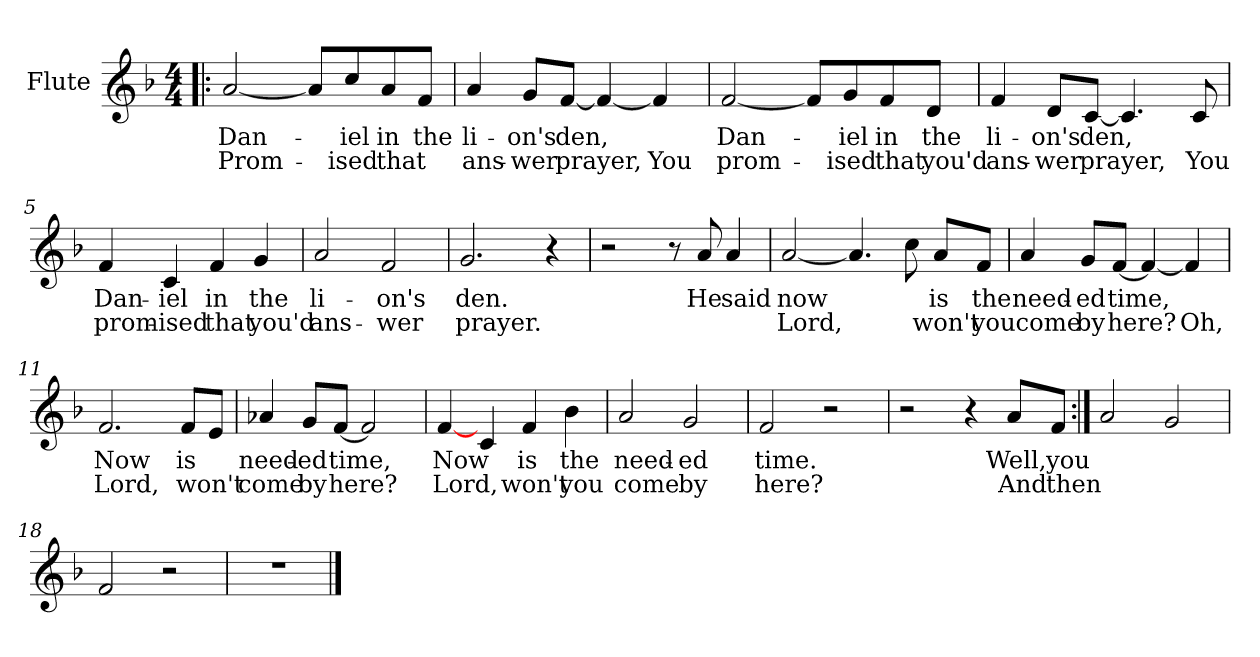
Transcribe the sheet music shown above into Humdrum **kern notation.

**kern	**text	**text
*part1	*part1	*part1
*staff1	*staff1	*staff1
*I"Flute	*	*
*I'Flu	*	*
*clefG2	*	*
*k[b-]	*	*
*F:	*	*
*M4/4	*	*
=1!|:	=1!|:	=1!|:
!	!LO:LY:b	!LO:LY:b
[<2a/	Dan-	Prom-
8a/L]	.	.
!	!LO:LY:b	!LO:LY:b
8cc/	-iel	-ised
!	!LO:LY:b	!LO:LY:b
8a/	in	that
!	!LO:LY:b	!
8f/J	the	.
=2	=2	=2
!	!LO:LY:b	!LO:LY:b
4a/	li-	ans-
!	!LO:LY:b	!LO:LY:b
8g/L	-on's	-wer
!	!LO:LY:b	!LO:LY:b
[<8f/J	den,	prayer,
4f/_	.	.
!	!	!LO:LY:b
4f/]	.	You
=3	=3	=3
!	!LO:LY:b	!LO:LY:b
[<2f/	Dan-	prom-
8f/L]	.	.
!	!LO:LY:b	!LO:LY:b
8g/	-iel	-ised
!	!LO:LY:b	!LO:LY:b
8f/	in	that
!	!LO:LY:b	!LO:LY:b
8d/J	the	you'd
=4	=4	=4
!	!LO:LY:b	!LO:LY:b
4f/	li-	ans-
!	!LO:LY:b	!LO:LY:b
8d/L	-on's	-wer
!	!LO:LY:b	!LO:LY:b
[<8c/J	den,	prayer,
4.c/]	.	.
!	!	!LO:LY:b
8c/	.	You
!!LO:LB:g=z
=5	=5	=5
!	!LO:LY:b	!LO:LY:b
4f/	Dan-	prom-
!	!LO:LY:b	!LO:LY:b
4c/	-iel	-ised
!	!LO:LY:b	!LO:LY:b
4f/	in	that
!	!LO:LY:b	!LO:LY:b
4g/	the	you'd
=6	=6	=6
!	!LO:LY:b	!LO:LY:b
2a/	li-	ans-
!	!LO:LY:b	!LO:LY:b
2f/	-on's	-wer
=7	=7	=7
!	!LO:LY:b	!LO:LY:b
2.g/	den.	prayer.
4r	.	.
=8	=8	=8
2r	.	.
8r	.	.
!	!LO:LY:b	!
8a/	He	.
!	!LO:LY:b	!
4a/	said	.
!!LO:LB:g=z
=9	=9	=9
!	!LO:LY:b	!LO:LY:b
[<2a/	now	Lord,
4.a/]	.	.
8cc\	.	.
!	!LO:LY:b	!LO:LY:b
8a/L	is	won't
!	!LO:LY:b	!LO:LY:b
8f/J	the	you
=10	=10	=10
!	!LO:LY:b	!LO:LY:b
4a/	need-	come
!	!LO:LY:b	!LO:LY:b
8g/L	-ed	by
!	!LO:LY:b	!LO:LY:b
[>8f/J	time,	here?
4f/_	.	.
!	!	!LO:LY:b
4f/]	.	Oh,
=11	=11	=11
!	!LO:LY:b	!LO:LY:b
2.f/	Now	Lord,
!	!LO:LY:b	!LO:LY:b
8f/L	is	won't
8e/J	.	.
=12	=12	=12
!	!LO:LY:b	!LO:LY:b
4a-X/	need-	come
!	!LO:LY:b	!LO:LY:b
8g/L	-ed	by
!	!LO:LY:b	!LO:LY:b
[<8f/J	time,	here?
2f/]	.	.
!!LO:LB:g=z
=13	=13	=13
!	!LO:LY:b	!LO:LY:b
[4f/	Now	Lord,
4c/	.	.
!	!LO:LY:b	!LO:LY:b
4f/	is	won't
!	!LO:LY:b	!LO:LY:b
4b-\	the	you
=14	=14	=14
!	!LO:LY:b	!LO:LY:b
2a/	need-	come
!	!LO:LY:b	!LO:LY:b
2g/	-ed	by
=15	=15	=15
!	!LO:LY:b	!LO:LY:b
2f/	time.	here?
2r	.	.
=16	=16	=16
2r	.	.
4r	.	.
!	!LO:LY:b	!LO:LY:b
8a/L	Well,	And
!	!LO:LY:b	!LO:LY:b
8f/J	you	then
!!LO:LB:g=z
=17:|!	=17:|!	=17:|!
2a/	.	.
2g/	.	.
=18	=18	=18
2f/	.	.
2r	.	.
=19	=19	=19
1r	.	.
==	==	==
*-	*-	*-
